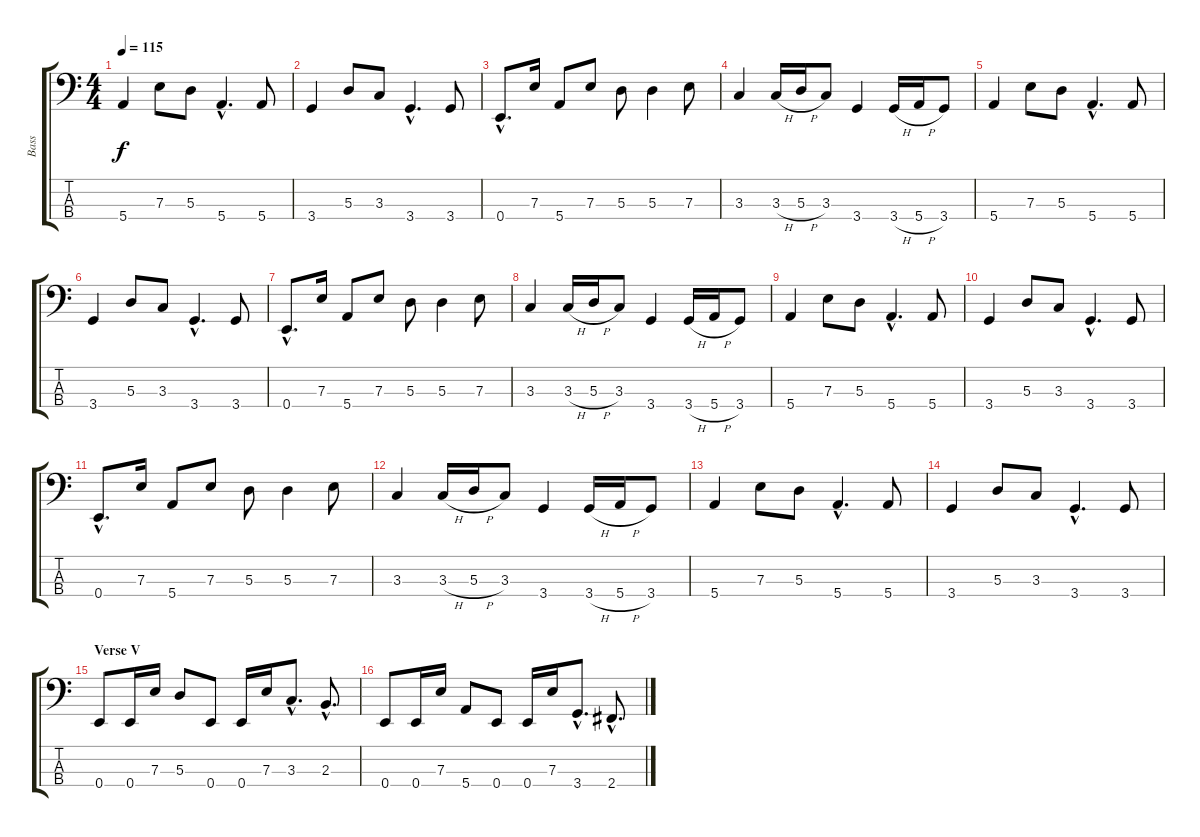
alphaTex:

\track ("Bass" "Bass") {instrument electricbassfinger}
\staff {score tabs}
\tuning (G2 D2 A1 E1) {hide}
\ts (4 4)
\tempo 115
\clef f4
\ks c
5.4.4{dy f} 7.3.8 5.3.8 5.4{hac}.4{d} 5.4.8 |
3.4.4 5.3.8 3.3.8 3.4{hac}.4{d} 3.4.8 |
0.4{hac}.8{d} 7.3.16 5.4.8 7.3.8 5.3.8 5.3.4 7.3.8 |
3.3.4 3.3{h}.16 5.3{h}.16 3.3.8 3.4.4 3.4{h}.16 5.4{h}.16 3.4.8 |
5.4.4 7.3.8 5.3.8 5.4{hac}.4{d} 5.4.8 |
3.4.4 5.3.8 3.3.8 3.4{hac}.4{d} 3.4.8 |
0.4{hac}.8{d} 7.3.16 5.4.8 7.3.8 5.3.8 5.3.4 7.3.8 |
3.3.4 3.3{h}.16 5.3{h}.16 3.3.8 3.4.4 3.4{h}.16 5.4{h}.16 3.4.8 |
5.4.4 7.3.8 5.3.8 5.4{hac}.4{d} 5.4.8 |
3.4.4 5.3.8 3.3.8 3.4{hac}.4{d} 3.4.8 |
0.4{hac}.8{d} 7.3.16 5.4.8 7.3.8 5.3.8 5.3.4 7.3.8 |
3.3.4 3.3{h}.16 5.3{h}.16 3.3.8 3.4.4 3.4{h}.16 5.4{h}.16 3.4.8 |
5.4.4 7.3.8 5.3.8 5.4{hac}.4{d} 5.4.8 |
3.4.4 5.3.8 3.3.8 3.4{hac}.4{d} 3.4.8 |
\section ("" "Verse V")
0.4.8 0.4.16 7.3.16 5.3.8 0.4.8 0.4.16 7.3.16 3.3{hac}.8{d} 2.3{hac}.8{d} |
0.4.8 0.4.16 7.3.16 5.4.8 0.4.8 0.4.16 7.3.16 3.4{hac}.8{d} 2.4{hac}.8{d}
